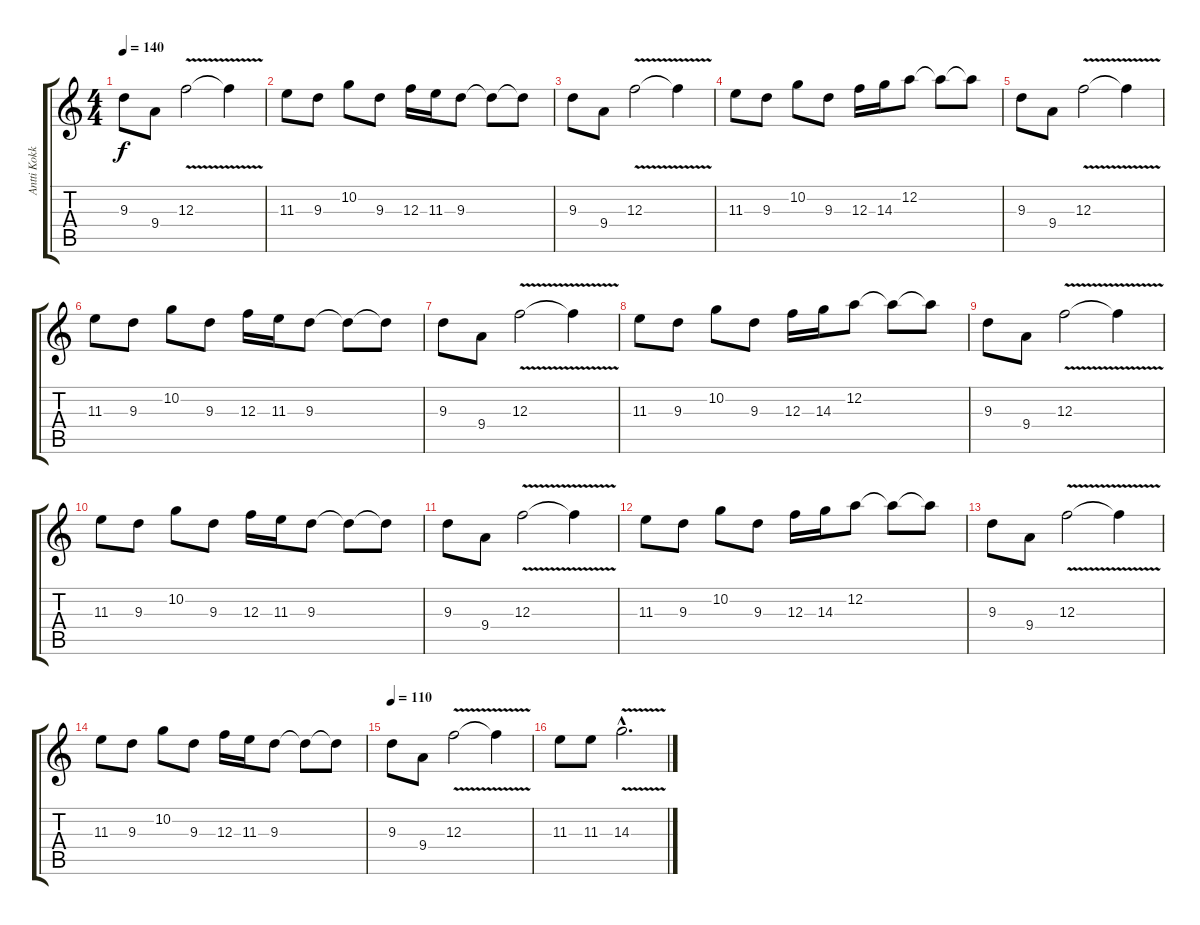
\track ("Antti Kokko" "Antti Kokk") {instrument distortionguitar}
\staff {score tabs}
\tuning (D4 A3 F3 C3 G2 D2) {hide}
\ts (4 4)
\tempo 140
\clef g2
\ks c
9.3.8{dy f} 9.4.8 12.3{v}.2 12.3{t}.4 |
11.3.8 9.3.8 10.2.8 9.3.8 12.3.16 11.3.16 9.3.8 9.3{t}.8 9.3{t}.8 |
9.3.8 9.4.8 12.3{v}.2 12.3{t}.4 |
11.3.8 9.3.8 10.2.8 9.3.8 12.3.16 14.3.16 12.2.8 12.2{t}.8 12.2{t}.8 |
9.3.8 9.4.8 12.3{v}.2 12.3{t}.4 |
11.3.8 9.3.8 10.2.8 9.3.8 12.3.16 11.3.16 9.3.8 9.3{t}.8 9.3{t}.8 |
9.3.8 9.4.8 12.3{v}.2 12.3{t}.4 |
11.3.8 9.3.8 10.2.8 9.3.8 12.3.16 14.3.16 12.2.8 12.2{t}.8 12.2{t}.8 |
9.3.8 9.4.8 12.3{v}.2 12.3{t}.4 |
11.3.8 9.3.8 10.2.8 9.3.8 12.3.16 11.3.16 9.3.8 9.3{t}.8 9.3{t}.8 |
9.3.8 9.4.8 12.3{v}.2 12.3{t}.4 |
11.3.8 9.3.8 10.2.8 9.3.8 12.3.16 14.3.16 12.2.8 12.2{t}.8 12.2{t}.8 |
9.3.8 9.4.8 12.3{v}.2 12.3{t}.4 |
11.3.8 9.3.8 10.2.8 9.3.8 12.3.16 11.3.16 9.3.8 9.3{t}.8 9.3{t}.8 |
\tempo 110
9.3.8 9.4.8 12.3{v}.2 12.3{t}.4 |
11.3.8 11.3.8 14.3{v hac}.2{d}
